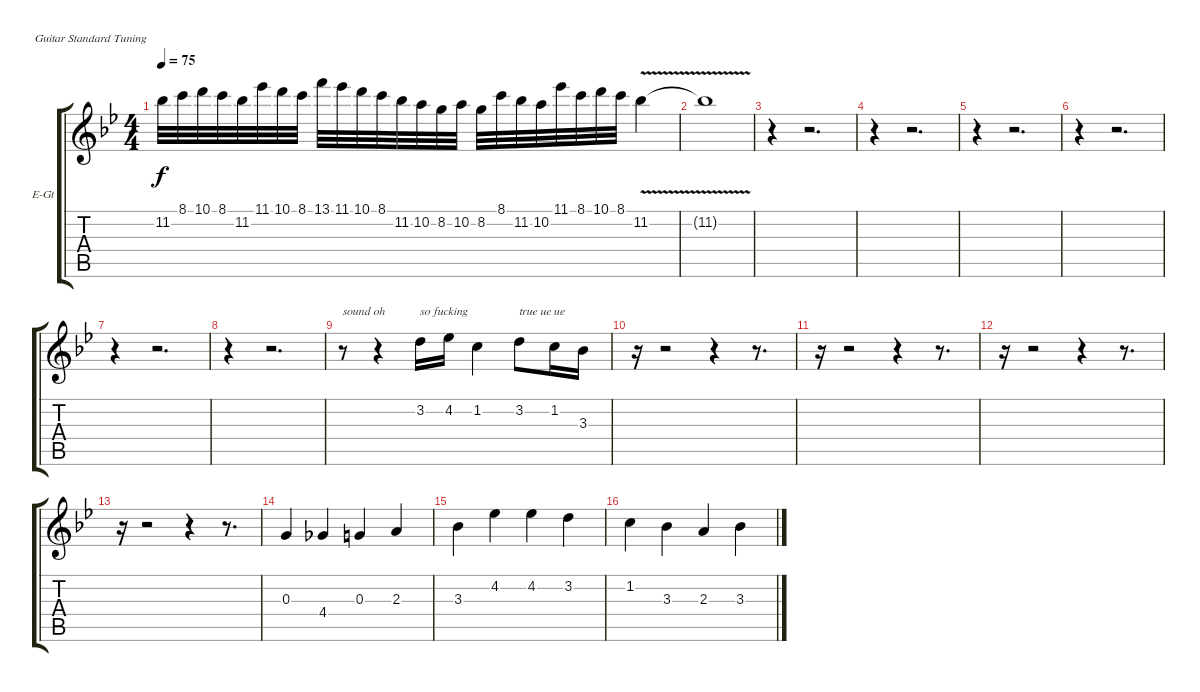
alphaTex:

\bracketExtendMode groupsimilarinstruments
\firstSystemTrackNameOrientation horizontal
\otherSystemsTrackNameOrientation horizontal
\track ("Track 5" "E-Gt") {instrument overdrivenguitar}
\staff {score tabs}
\tuning (E4 B3 G3 D3 A2 E2)
\ts (4 4)
\tempo 75
\clef g2
\ks bb
11.2.32{dy f} 8.1.32 10.1.32 8.1.32 11.2.32 11.1.32 10.1.32 8.1.32 13.1.32 11.1.32 10.1.32 8.1.32 11.2.32 10.2.32 8.2.32 10.2.32 8.2.32 8.1.32 11.2.32 10.2.32 11.1.32 8.1.32 10.1.32 8.1.32 11.2{v}.4 |
11.2{v t}.1 |
r.4 r.2{d} |
r.4 r.2{d} |
r.4 r.2{d} |
r.4 r.2{d} |
r.4 r.2{d} |
r.4 r.2{d} |
r.8{txt "sound oh"} r.4 3.2.16{txt "so fucking"} 4.2.16 1.2.4 3.2.8{txt "true ue ue"} 1.2.16 3.3.16 |
r.16 r.2 r.4 r.8{d} |
r.16 r.2 r.4 r.8{d} |
r.16 r.2 r.4 r.8{d} |
r.16 r.2 r.4 r.8{d} |
0.3.4 4.4.4 0.3.4 2.3.4 |
3.3.4 4.2.4 4.2.4 3.2.4 |
1.2.4 3.3.4 2.3.4 3.3.4
